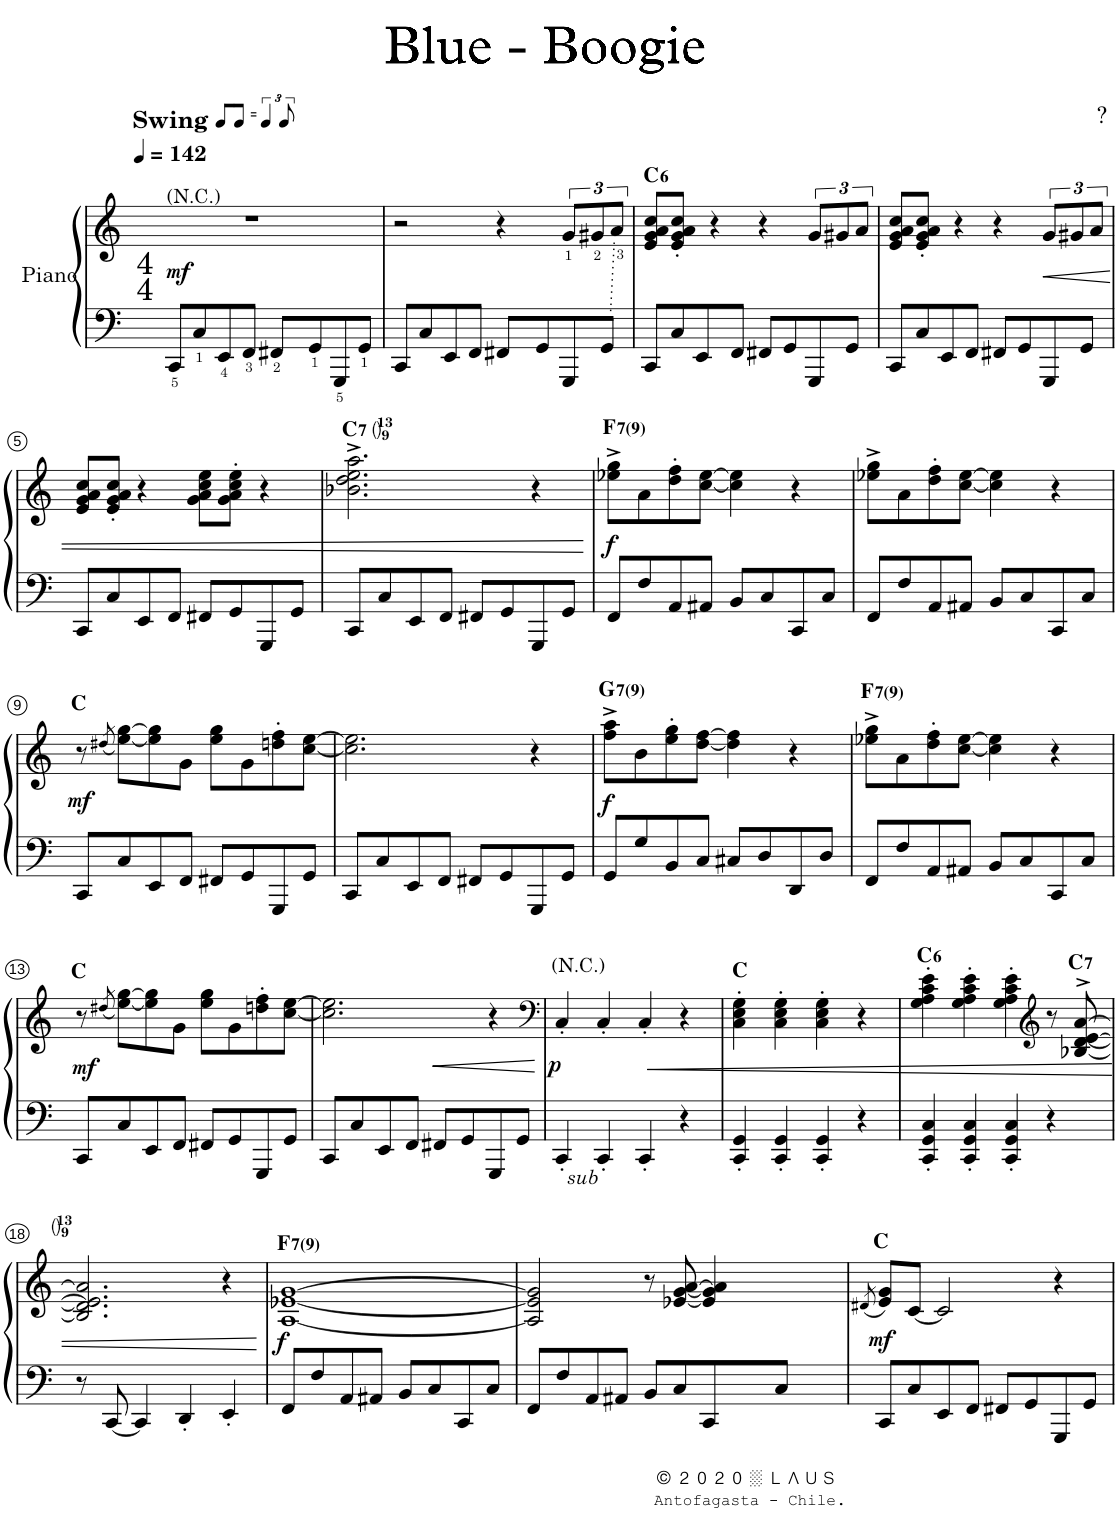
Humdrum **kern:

**kern	**kern	**dynam	**harte
*part1	*part1	*part1	*part1
*staff2	*staff1	*staff1/2	*
*I"Piano	*	*	*
*I'Pno.	*	*	*
*clefF4	*clefG2	*	*
*k[]	*k[]	*	*
*M4/4	*M4/4	*	*
*MM142	*MM142	*	*
=1	=1	=1	=1
!	!LO:TX:a:t=(N.C.)	!	!
!	!LO:TX:a:B:t=Swing	!	!
!LO:TX:a:t=4	!	!	!
!LO:TX:a:t=4	!	!	!
!	!	!LO:DY:a=2	!
8CC/L	1r	mf	.
8C/	.	.	.
8EE/	.	.	.
8FF/J	.	.	.
8FF#X/L	.	.	.
8GG/	.	.	.
8GGG/	.	.	.
8GG/J	.	.	.
=2	=2	=2	=2
8CC/L	2r	.	.
8C/	.	.	.
8EE/	.	.	.
8FF/J	.	.	.
8FF#X/L	4r	.	.
8GG/	.	.	.
8GGG/	12g</L	.	.
.	12g#X</	.	.
8GG/J	.	.	.
.	12a</J	.	.
=3	=3	=3	=3
!	!	!	!LO:H:kt=6
8CC/L	8e/ 8g/ 8a/ 8cc/L	.	C:maj6
8C/	8e/' 8g/' 8a/' 8cc/'J	.	.
8EE/	4r	.	.
8FF/J	.	.	.
8FF#X/L	4r	.	.
8GG/	.	.	.
8GGG/	12g/L	.	.
.	12g#X/	.	.
8GG/J	.	.	.
.	12a/J	.	.
=4	=4	=4	=4
8CC/L	8e/ 8g/ 8a/ 8cc/L	.	.
8C/	8e/' 8g/' 8a/' 8cc/'J	.	.
8EE/	4r	.	.
8FF/J	.	.	.
8FF#X/L	4r	.	.
8GG/	.	.	.
!	!	!LO:HP:b	!
8GGG/	12g/L	<	.
.	12g#X/	.	.
8GG/J	.	.	.
.	12a/J	.	.
!!LO:LB:g=z
=5	=5	=5	=5
8CC/L	8e/ 8g/ 8a/ 8cc/L	.	.
8C/	8e/' 8g/' 8a/' 8cc/'J	.	.
8EE/	4r	.	.
8FF/J	.	.	.
8FF#X/L	8g\ 8a\ 8cc\ 8ee\L	.	.
8GG/	8g\' 8a\' 8cc\' 8ee\'J	.	.
8GGG/	4r	.	.
8GG/J	.	.	.
=6	=6	=6	=6
!	!LO:TX:a:B:t=13	!	!
!	!LO:TX:a:B:t=9	!	!LO:H:kt=7
8CC/L	2.b-X\^ 2.dd\^ 2.ee\^ 2.aa\^	.	C:7
8C/	.	.	.
8EE/	.	.	.
8FF/J	.	.	.
8FF#X/L	.	.	.
8GG/	.	.	.
8GGG/	4r	.	.
8GG/J	.	.	.
.	.	[	.
=7	=7	=7	=7
!	!	!LO:DY:b	!LO:H:kt=7
8FF/L	8ee-X\^ 8gg\^L	f	F:7(9)
8F/	8a\	.	.
8AA/	8dd\' 8ff\'	.	.
8AA#X/J	[8cc\ [8ee-\J	.	.
8BB/L	4cc\] 4ee-\]	.	.
8C/	.	.	.
8CC/	4r	.	.
8C/J	.	.	.
=8	=8	=8	=8
8FF/L	8ee-X\^ 8gg\^L	.	.
8F/	8a\	.	.
8AA/	8dd\' 8ff\'	.	.
8AA#X/J	[8cc\ [8ee-\J	.	.
8BB/L	4cc\] 4ee-\]	.	.
8C/	.	.	.
8CC/	4r	.	.
8C/J	.	.	.
!!LO:LB:g=z
=9	=9	=9	=9
!	!	!LO:DY:b	!
8CC/L	8r	mf	C:maj
.	(8qdd#X/	.	.
8C/	[8ee\ [8gg\L)	.	.
8EE/	8ee\] 8gg\]	.	.
8FF/J	8g\J	.	.
8FF#X/L	8ee\ 8gg\L	.	.
8GG/	8g\	.	.
8GGG/	8ddn\' 8ff\'	.	.
8GG/J	[8cc\ [8ee\J	.	.
=10	=10	=10	=10
8CC/L	2.cc\] 2.ee\]	.	.
8C/	.	.	.
8EE/	.	.	.
8FF/J	.	.	.
8FF#X/L	.	.	.
8GG/	.	.	.
8GGG/	4r	.	.
8GG/J	.	.	.
=11	=11	=11	=11
!	!	!LO:DY:b	!LO:H:kt=7
8GG/L	8ff\^ 8aa\^L	f	G:7(9)
8G/	8b\	.	.
8BB/	8ee\' 8gg\'	.	.
8C/J	[8dd\ [8ff\J	.	.
8C#X/L	4dd\] 4ff\]	.	.
8D/	.	.	.
8DD/	4r	.	.
8D/J	.	.	.
=12	=12	=12	=12
!	!	!	!LO:H:kt=7
8FF/L	8ee-X\^ 8gg\^L	.	F:7(9)
8F/	8a\	.	.
8AA/	8dd\' 8ff\'	.	.
8AA#X/J	[8cc\ [8ee-\J	.	.
8BB/L	4cc\] 4ee-\]	.	.
8C/	.	.	.
8CC/	4r	.	.
8C/J	.	.	.
!!LO:LB:g=z
=13	=13	=13	=13
!	!	!LO:DY:b	!
8CC/L	8r	mf	C:maj
.	(8qdd#X/	.	.
8C/	[8ee\ [8gg\L)	.	.
8EE/	8ee\] 8gg\]	.	.
8FF/J	8g\J	.	.
8FF#X/L	8ee\ 8gg\L	.	.
8GG/	8g\	.	.
8GGG/	8ddn\' 8ff\'	.	.
8GG/J	[8cc\ [8ee\J	.	.
=14	=14	=14	=14
8CC/L	2.cc\] 2.ee\]	.	.
8C/	.	.	.
8EE/	.	.	.
8FF/J	.	.	.
8FF#X/L	.	.	.
8GG/	.	.	.
8GGG/	4r	.	.
8GG/J	.	.	.
=15	=15	=15	=15
*	*clefF4	*	*
!	!LO:TX:a:t=(N.C.)	!	!
!LO:TX:b:i:t=sub	!	!	!
!	!	!LO:DY:a=2	!
4CC'/	4C'/	p	.
4CC'/	4C'/	.	.
!	!	!LO:HP:b	!
4CC'/	4C'/	<	.
4r	4r	.	.
=16	=16	=16	=16
4CC/' 4GG/'	4C\' 4E\' 4G\'	.	C:maj
4CC/' 4GG/'	4C\' 4E\' 4G\'	.	.
4CC/' 4GG/'	4C\' 4E\' 4G\'	.	.
4r	4r	.	.
=17	=17	=17	=17
!	!	!	!LO:H:kt=6
4CC/' 4GG/' 4C/'	4G\' 4A\' 4c\' 4e\'	.	C:maj6
4CC/' 4GG/' 4C/'	4G\' 4A\' 4c\' 4e\'	.	.
4CC/' 4GG/' 4C/'	4G\' 4A\' 4c\' 4e\'	.	.
*	*clefG2	*	*
4r	8r	.	.
!	!	!	!LO:H:kt=7
.	[8B-X/^> [8d/^> [8e/^> [8a/^>	.	C:7
!!LO:LB:g=z
=18	=18	=18	=18
!	!LO:TX:a:B:t=13	!	!
!	!LO:TX:a:B:t=9	!	!
8r	2.B-/] 2.d/] 2.e/] 2.a/]	.	.
[8CC/	.	.	.
4CC/]	.	.	.
4DD'/	.	.	.
4EE'/	4r	.	.
.	.	[	.
=19	=19	=19	=19
!	!	!LO:DY:b	!LO:H:kt=7
8FF/L	[1A [1e-X [1g	f	F:7(9)
8F/	.	.	.
8AA/	.	.	.
8AA#X/J	.	.	.
8BB/L	.	.	.
8C/	.	.	.
8CC/	.	.	.
8C/J	.	.	.
=20	=20	=20	=20
8FF/L	2A/] 2e-/] 2g/]	.	.
8F/	.	.	.
8AA/	.	.	.
8AA#X/J	.	.	.
8BB/L	8r	.	.
8C/	[8e-X/ [8g/ [8a/	.	.
8CC/	4e-/] 4g/] 4a/]	.	.
8C/J	.	.	.
=21	=21	=21	=21
.	(8qd#X/	.	.
!	!	!LO:DY:b	!
8CC/L	8e/ 8g/L)	mf	C:maj
8C/	[8c/J	.	.
8EE/	2c/]	.	.
8FF/J	.	.	.
8FF#X/L	.	.	.
8GG/	.	.	.
8GGG/	4r	.	.
8GG/J	.	.	.
=	=	=	=
*-	*-	*-	*-
